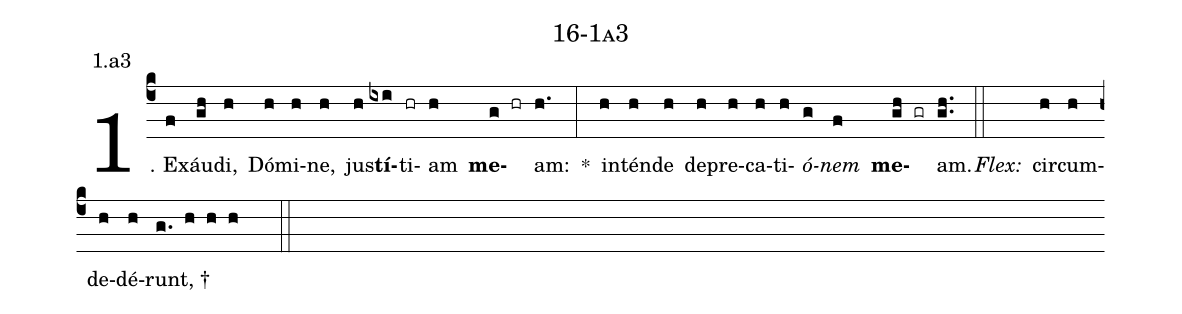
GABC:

name: 16-1a3;
annotation: 1.a3;
%%
(c4)1. Ex(f)áu(gh)di,(h) Dó(h)mi(h)ne,(h) jus(h)<b>tí</b>(ixi)ti(hr)am(h) <b>me</b>(g hr)am:(h.) *(:) in(h)tén(h)de(h) de(h)pre(h)ca(h)ti(h)<i>ó</i>(g)<i>nem</i>(f) <b>me</b>(gh gr)am.(gh..) (::)
<i>Flex:</i>()  cir(h)cum(h)de(h)dé(h)runt, †(g. h h h  ::)
